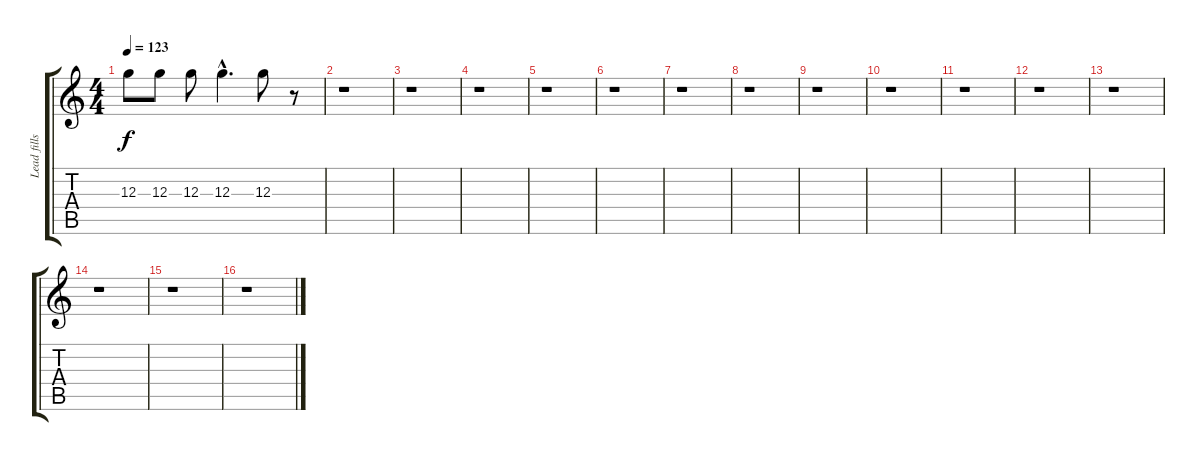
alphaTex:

\track ("Lead fills 2 (P/Shift)" "Lead fills") {instrument overdrivenguitar}
\staff {score tabs}
\tuning (E4 B3 G3 D3 A2 E2) {hide}
\ts (4 4)
\tempo 123
\clef g2
\ks c
12.3.8{dy f} 12.3.8 12.3.8 12.3{hac}.4{d} 12.3.8 r.8 |
r.1 |
r.1 |
r.1 |
r.1 |
r.1 |
r.1 |
r.1 |
r.1 |
r.1 |
r.1 |
r.1 |
r.1 |
r.1 |
r.1 |
r.1
